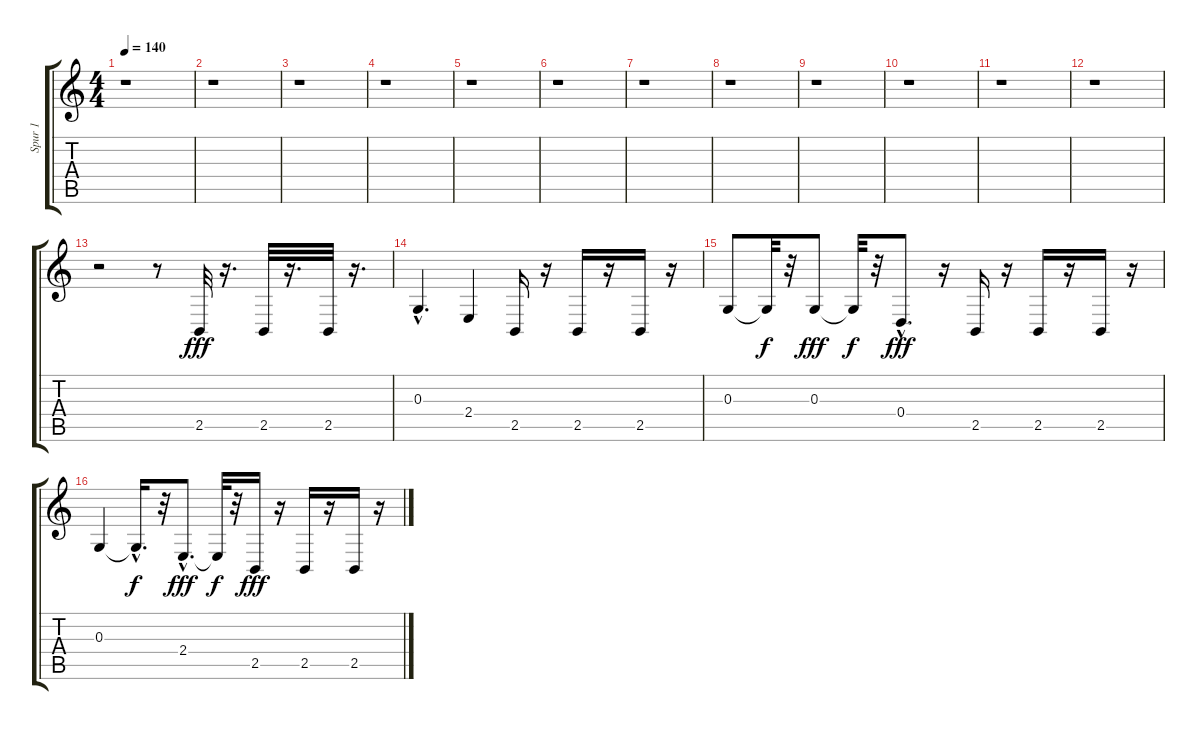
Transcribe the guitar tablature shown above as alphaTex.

\track ("Spur 1" "Spur 1") {instrument lead8bassandlead}
\staff {score tabs}
\tuning (E4 B3 G3 D3 A2 E2) {hide}
\ts (4 4)
\tempo 140
\clef g2
\ks c
r.1{dy fff instrument lead8bassandlead} |
r.1 |
r.1 |
r.1 |
r.1 |
r.1 |
r.1 |
r.1 |
r.1 |
r.1 |
r.1 |
r.1 |
r.2 r.8 2.5.32 r.16{d} 2.5.32 r.16{d} 2.5.32 r.16{d} |
0.3{hac}.4{d} 2.4.4 2.5.16 r.16 2.5.16 r.16 2.5.16 r.16 |
0.3.8 0.3{t}.32{dy f} r.32 0.3.8{dy fff} 0.3{t}.32{dy f} r.32 0.4{hac}.8{d dy fff} r.16 2.5.16 r.16 2.5.16 r.16 2.5.16 r.16 |
0.3.4 0.3{hac t}.16{d dy f} r.32 2.4{hac}.8{d dy fff} 2.4{t}.32{dy f} r.32 2.5.16{dy fff} r.16 2.5.16 r.16 2.5.16 r.16
